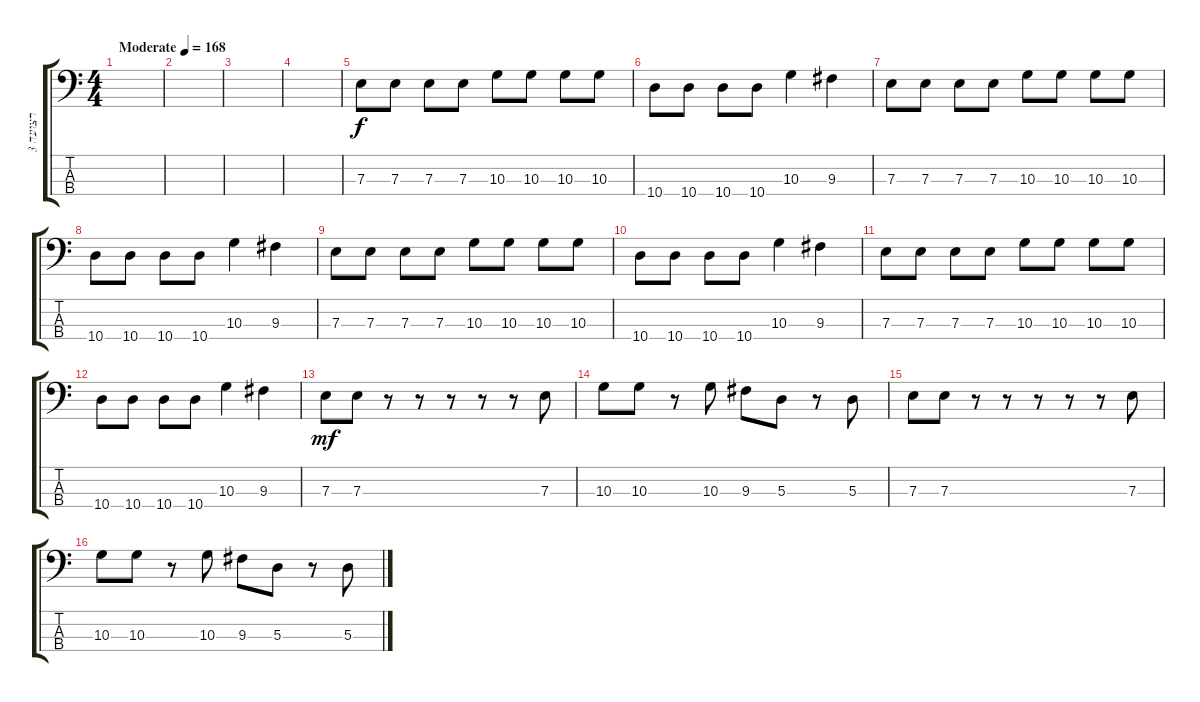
\track ("רצועה 3" "רצועה 3") {instrument electricbassfinger}
\staff {score tabs}
\tuning (G2 D2 A1 E1) {hide}
\ts (4 4)
\tempo (168 "Moderate")
\clef f4
\ks c
|
|
|
|
7.3.8 7.3.8 7.3.8 7.3.8 10.3.8 10.3.8 10.3.8 10.3.8 |
10.4.8 10.4.8 10.4.8 10.4.8 10.3.4 9.3.4 |
7.3.8 7.3.8 7.3.8 7.3.8 10.3.8 10.3.8 10.3.8 10.3.8 |
10.4.8 10.4.8 10.4.8 10.4.8 10.3.4 9.3.4 |
7.3.8 7.3.8 7.3.8 7.3.8 10.3.8 10.3.8 10.3.8 10.3.8 |
10.4.8 10.4.8 10.4.8 10.4.8 10.3.4 9.3.4 |
7.3.8 7.3.8 7.3.8 7.3.8 10.3.8 10.3.8 10.3.8 10.3.8 |
10.4.8 10.4.8 10.4.8 10.4.8 10.3.4 9.3.4 |
7.3.8{dy mf} 7.3.8 r.8 r.8 r.8 r.8 r.8 7.3.8 |
10.3.8 10.3.8 r.8 10.3.8 9.3.8 5.3.8 r.8 5.3.8 |
7.3.8 7.3.8 r.8 r.8 r.8 r.8 r.8 7.3.8 |
10.3.8 10.3.8 r.8 10.3.8 9.3.8 5.3.8 r.8 5.3.8
